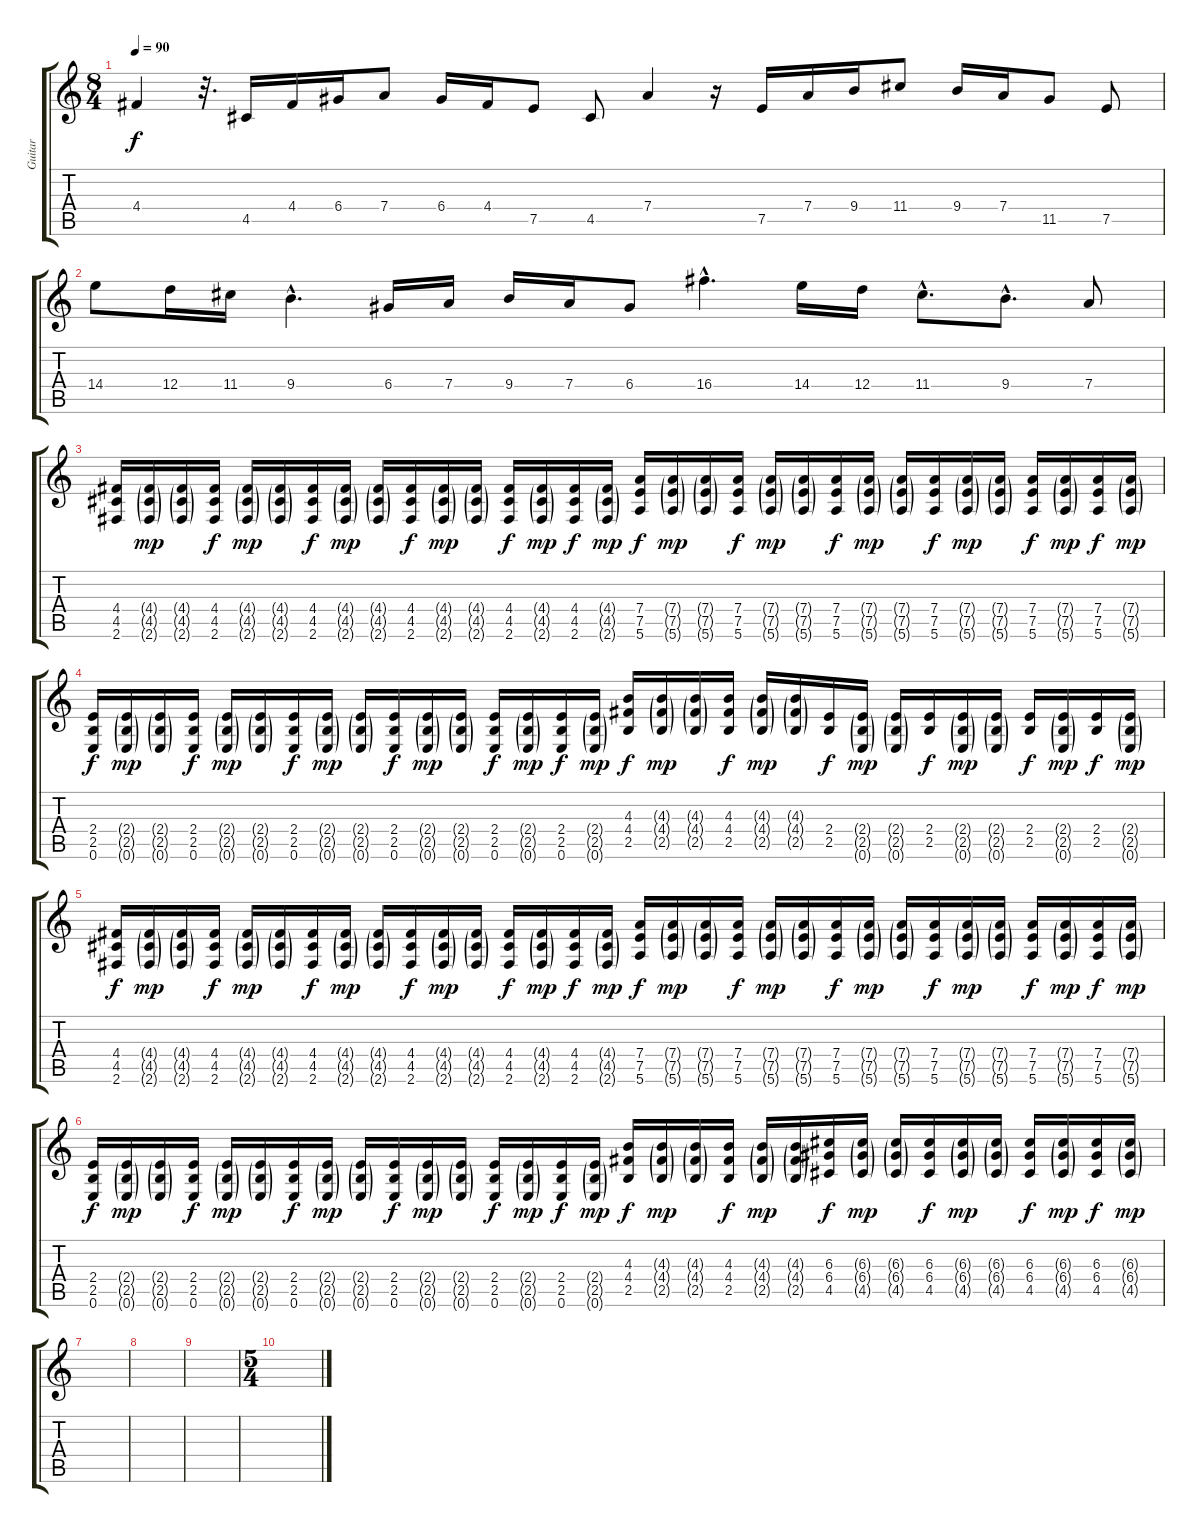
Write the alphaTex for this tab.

\track ("Guitar" "Guitar") {instrument distortionguitar}
\staff {score tabs}
\tuning (E4 B3 G3 D3 A2 E2) {hide}
\ts (8 4)
\tempo 90
\clef g2
\ks c
4.4.4{dy f} r.32{d} 4.5.16 4.4.16 6.4.16 7.4.8 6.4.16 4.4.16 7.5.8 4.5.8 7.4.4 r.16 7.5.16 7.4.16 9.4.16 11.4.8 9.4.16 7.4.16 11.5.8 7.5.8 |
14.4.8 12.4.16 11.4.16 9.4{hac}.4{d} 6.4.16 7.4.16 9.4.16 7.4.16 6.4.8 16.4{hac}.4{d} 14.4.16 12.4.16 11.4{hac}.8{d} 9.4{hac}.8{d} 7.4.8 |
(4.4 4.5 2.6).16 (4.4{g} 4.5{g} 2.6{g}).16{dy mp} (4.4{g} 4.5{g} 2.6{g}).16 (4.4 4.5 2.6).16{dy f} (4.4{g} 4.5{g} 2.6{g}).16{dy mp} (4.4{g} 4.5{g} 2.6{g}).16 (4.4 4.5 2.6).16{dy f} (4.4{g} 4.5{g} 2.6{g}).16{dy mp} (4.4{g} 4.5{g} 2.6{g}).16 (4.4 4.5 2.6).16{dy f} (4.4{g} 4.5{g} 2.6{g}).16{dy mp} (4.4{g} 4.5{g} 2.6{g}).16 (4.4 4.5 2.6).16{dy f} (4.4{g} 4.5{g} 2.6{g}).16{dy mp} (4.4 4.5 2.6).16{dy f} (4.4{g} 4.5{g} 2.6{g}).16{dy mp} (7.4 7.5 5.6).16{dy f} (7.4{g} 7.5{g} 5.6{g}).16{dy mp} (7.4{g} 7.5{g} 5.6{g}).16 (7.4 7.5 5.6).16{dy f} (7.4{g} 7.5{g} 5.6{g}).16{dy mp} (7.4{g} 7.5{g} 5.6{g}).16 (7.4 7.5 5.6).16{dy f} (7.4{g} 7.5{g} 5.6{g}).16{dy mp} (7.4{g} 7.5{g} 5.6{g}).16 (7.4 7.5 5.6).16{dy f} (7.4{g} 7.5{g} 5.6{g}).16{dy mp} (7.4{g} 7.5{g} 5.6{g}).16 (7.4 7.5 5.6).16{dy f} (7.4{g} 7.5{g} 5.6{g}).16{dy mp} (7.4 7.5 5.6).16{dy f} (7.4{g} 7.5{g} 5.6{g}).16{dy mp} |
(2.4 2.5 0.6).16{dy f} (2.4{g} 2.5{g} 0.6{g}).16{dy mp} (2.4{g} 2.5{g} 0.6{g}).16 (2.4 2.5 0.6).16{dy f} (2.4{g} 2.5{g} 0.6{g}).16{dy mp} (2.4{g} 2.5{g} 0.6{g}).16 (2.4 2.5 0.6).16{dy f} (2.4{g} 2.5{g} 0.6{g}).16{dy mp} (2.4{g} 2.5{g} 0.6{g}).16 (2.4 2.5 0.6).16{dy f} (2.4{g} 2.5{g} 0.6{g}).16{dy mp} (2.4{g} 2.5{g} 0.6{g}).16 (2.4 2.5 0.6).16{dy f} (2.4{g} 2.5{g} 0.6{g}).16{dy mp} (2.4 2.5 0.6).16{dy f} (2.4{g} 2.5{g} 0.6{g}).16{dy mp} (4.3 4.4 2.5).16{dy f} (4.3{g} 4.4{g} 2.5{g}).16{dy mp} (4.3{g} 4.4{g} 2.5{g}).16 (4.3 4.4 2.5).16{dy f} (4.3{g} 4.4{g} 2.5{g}).16{dy mp} (4.3{g} 4.4{g} 2.5{g}).16 (2.4 2.5).16{dy f} (2.4{g} 2.5{g} 0.6{g}).16{dy mp} (2.4{g} 2.5{g} 0.6{g}).16 (2.4 2.5).16{dy f} (2.4{g} 2.5{g} 0.6{g}).16{dy mp} (2.4{g} 2.5{g} 0.6{g}).16 (2.4 2.5).16{dy f} (2.4{g} 2.5{g} 0.6{g}).16{dy mp} (2.4 2.5).16{dy f} (2.4{g} 2.5{g} 0.6{g}).16{dy mp} |
(4.4 4.5 2.6).16{dy f} (4.4{g} 4.5{g} 2.6{g}).16{dy mp} (4.4{g} 4.5{g} 2.6{g}).16 (4.4 4.5 2.6).16{dy f} (4.4{g} 4.5{g} 2.6{g}).16{dy mp} (4.4{g} 4.5{g} 2.6{g}).16 (4.4 4.5 2.6).16{dy f} (4.4{g} 4.5{g} 2.6{g}).16{dy mp} (4.4{g} 4.5{g} 2.6{g}).16 (4.4 4.5 2.6).16{dy f} (4.4{g} 4.5{g} 2.6{g}).16{dy mp} (4.4{g} 4.5{g} 2.6{g}).16 (4.4 4.5 2.6).16{dy f} (4.4{g} 4.5{g} 2.6{g}).16{dy mp} (4.4 4.5 2.6).16{dy f} (4.4{g} 4.5{g} 2.6{g}).16{dy mp} (7.4 7.5 5.6).16{dy f} (7.4{g} 7.5{g} 5.6{g}).16{dy mp} (7.4{g} 7.5{g} 5.6{g}).16 (7.4 7.5 5.6).16{dy f} (7.4{g} 7.5{g} 5.6{g}).16{dy mp} (7.4{g} 7.5{g} 5.6{g}).16 (7.4 7.5 5.6).16{dy f} (7.4{g} 7.5{g} 5.6{g}).16{dy mp} (7.4{g} 7.5{g} 5.6{g}).16 (7.4 7.5 5.6).16{dy f} (7.4{g} 7.5{g} 5.6{g}).16{dy mp} (7.4{g} 7.5{g} 5.6{g}).16 (7.4 7.5 5.6).16{dy f} (7.4{g} 7.5{g} 5.6{g}).16{dy mp} (7.4 7.5 5.6).16{dy f} (7.4{g} 7.5{g} 5.6{g}).16{dy mp} |
(2.4 2.5 0.6).16{dy f} (2.4{g} 2.5{g} 0.6{g}).16{dy mp} (2.4{g} 2.5{g} 0.6{g}).16 (2.4 2.5 0.6).16{dy f} (2.4{g} 2.5{g} 0.6{g}).16{dy mp} (2.4{g} 2.5{g} 0.6{g}).16 (2.4 2.5 0.6).16{dy f} (2.4{g} 2.5{g} 0.6{g}).16{dy mp} (2.4{g} 2.5{g} 0.6{g}).16 (2.4 2.5 0.6).16{dy f} (2.4{g} 2.5{g} 0.6{g}).16{dy mp} (2.4{g} 2.5{g} 0.6{g}).16 (2.4 2.5 0.6).16{dy f} (2.4{g} 2.5{g} 0.6{g}).16{dy mp} (2.4 2.5 0.6).16{dy f} (2.4{g} 2.5{g} 0.6{g}).16{dy mp} (4.3 4.4 2.5).16{dy f} (4.3{g} 4.4{g} 2.5{g}).16{dy mp} (4.3{g} 4.4{g} 2.5{g}).16 (4.3 4.4 2.5).16{dy f} (4.3{g} 4.4{g} 2.5{g}).16{dy mp} (4.3{g} 4.4{g} 2.5{g}).16 (6.3 6.4 4.5).16{dy f} (6.3{g} 6.4{g} 4.5{g}).16{dy mp} (6.3{g} 6.4{g} 4.5{g}).16 (6.3 6.4 4.5).16{dy f} (6.3{g} 6.4{g} 4.5{g}).16{dy mp} (6.3{g} 6.4{g} 4.5{g}).16 (6.3 6.4 4.5).16{dy f} (6.3{g} 6.4{g} 4.5{g}).16{dy mp} (6.3 6.4 4.5).16{dy f} (6.3{g} 6.4{g} 4.5{g}).16{dy mp} |
|
|
|
\ts (5 4)
